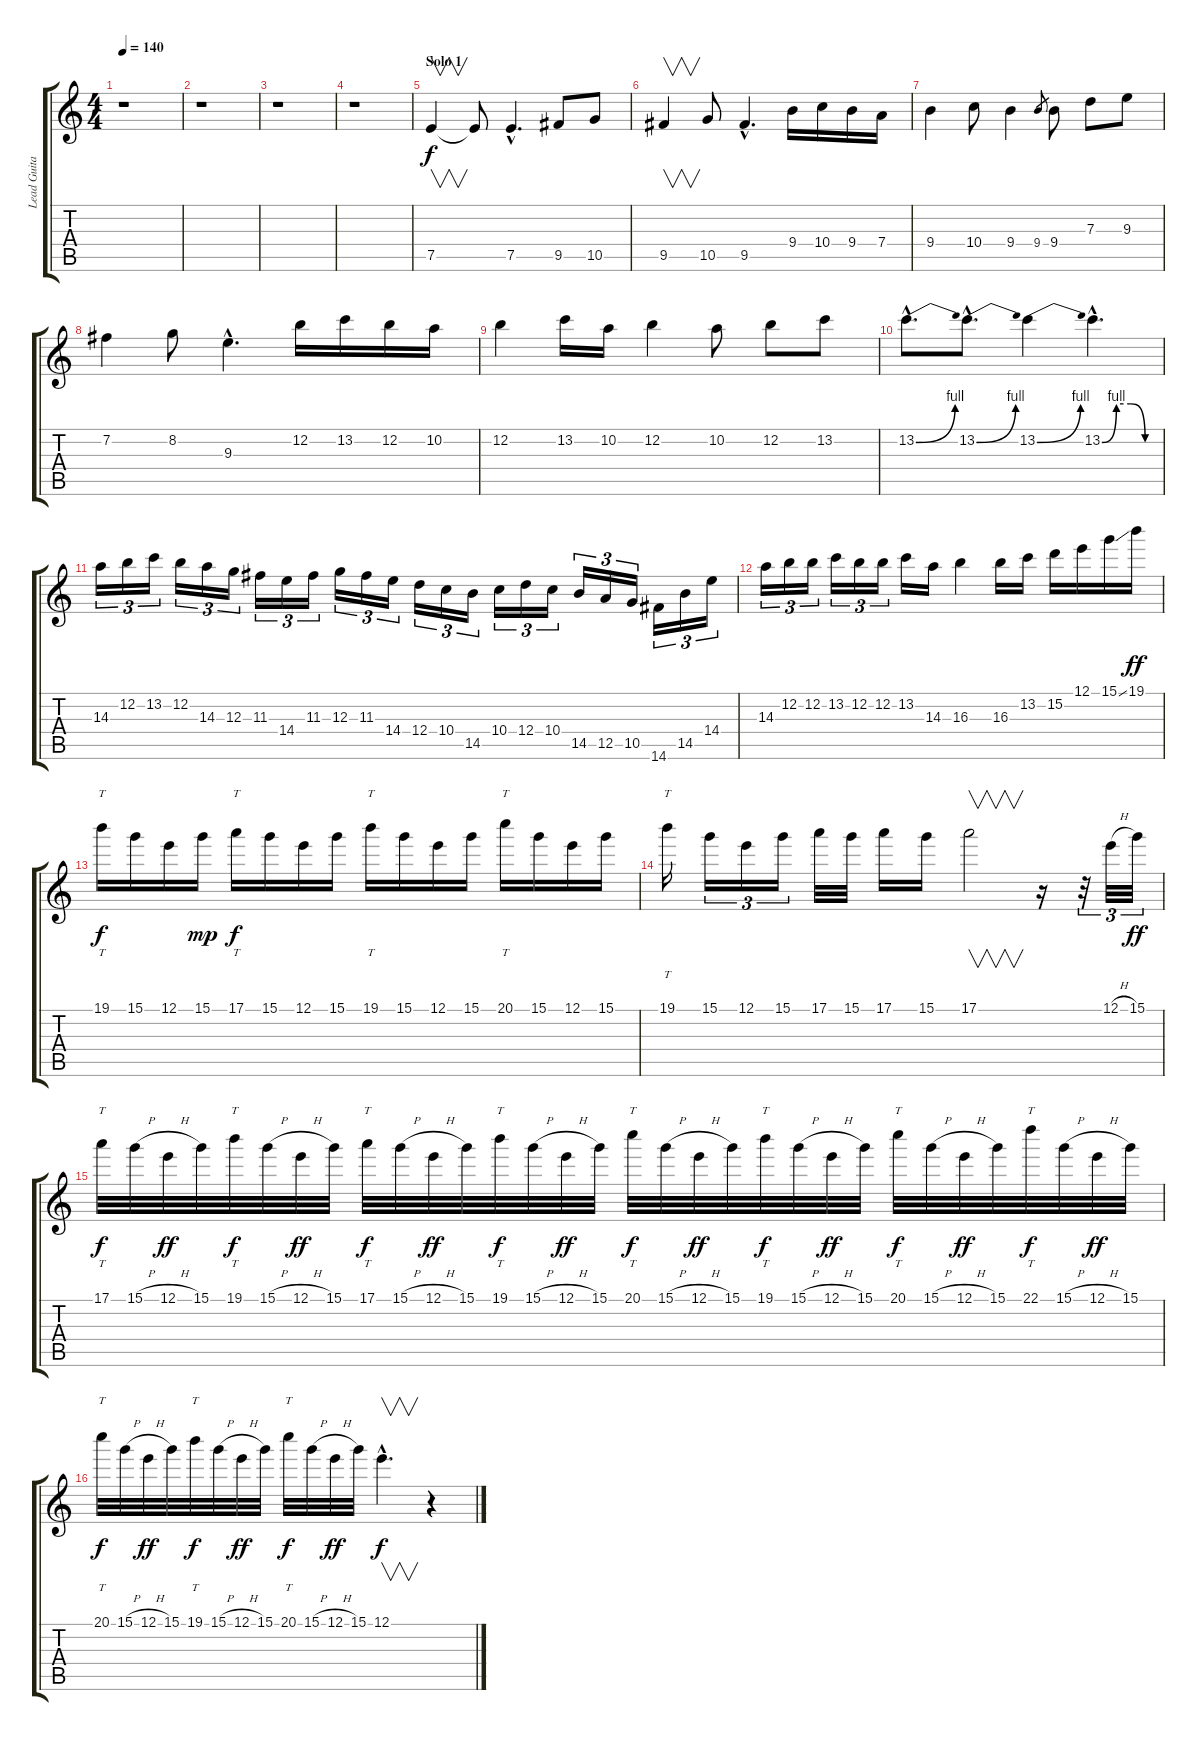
\track ("Lead Guitar (Bickers)" "Lead Guita") {instrument overdrivenguitar}
\staff {score tabs}
\tuning (E4 B3 G3 D3 A2 E2) {hide}
\ts (4 4)
\tempo 140
\clef g2
\ks c
r.1{dy f} |
r.1 |
r.1 |
r.1 |
\section ("" "Solo 1")
7.5.4{v} 7.5{t}.8 7.5{hac}.4{d} 9.5.8 10.5.8 |
9.5.4{v} 10.5.8 9.5{hac}.4{d} 9.4.16 10.4.16 9.4.16 7.4.16 |
9.4.4 10.4.8 9.4.4 9.4.8{gr} 9.4.8 7.3.8 9.3.8 |
7.2.4 8.2.8 9.3{hac}.4{d} 12.2.16 13.2.16 12.2.16 10.2.16 |
12.2.4 13.2.16 10.2.16 12.2.4 10.2.8 12.2.8 13.2.8 |
13.2{be (bend 0 0 60 4) hac}.8{d} 13.2{be (bend 0 0 60 4) hac}.8{d} 13.2{be (bend 0 0 60 4)}.4 13.2{be (custom 0 0 15 4 30 4 45 0 60 0) hac}.4{d} |
14.3.16{tu (3 2)} 12.2.16{tu (3 2)} 13.2.16{tu (3 2)} 12.2.16{tu (3 2)} 14.3.16{tu (3 2)} 12.3.16{tu (3 2)} 11.3.16{tu (3 2)} 14.4.16{tu (3 2)} 11.3.16{tu (3 2)} 12.3.16{tu (3 2)} 11.3.16{tu (3 2)} 14.4.16{tu (3 2)} 12.4.16{tu (3 2)} 10.4.16{tu (3 2)} 14.5.16{tu (3 2)} 10.4.16{tu (3 2)} 12.4.16{tu (3 2)} 10.4.16{tu (3 2)} 14.5.16{tu (3 2)} 12.5.16{tu (3 2)} 10.5.16{tu (3 2)} 14.6.16{tu (3 2)} 14.5.16{tu (3 2)} 14.4.16{tu (3 2)} |
14.3.16{tu (3 2)} 12.2.16{tu (3 2)} 12.2.16{tu (3 2)} 13.2.16{tu (3 2)} 12.2.16{tu (3 2)} 12.2.16{tu (3 2)} 13.2.16 14.3.16 16.3.4 16.3.16 13.2.16 15.2.16 12.1.16 15.1{ss}.16 19.1.16{dy ff} |
19.1.16{tt dy f} 15.1.16 12.1.16 15.1.16{dy mp} 17.1.16{tt dy f} 15.1.16 12.1.16 15.1.16 19.1.16{tt} 15.1.16 12.1.16 15.1.16 20.1.16{tt} 15.1.16 12.1.16 15.1.16 |
19.1.16{tt} 15.1.16{tu (3 2)} 12.1.16{tu (3 2)} 15.1.16{tu (3 2)} 17.1.32 15.1.32 17.1.16 15.1.16 17.1.2{v} r.16 r.32{tu (3 2)} 12.1{h}.32{tu (3 2)} 15.1.32{tu (3 2) dy ff} |
17.1.32{tt dy f} 15.1{h}.32 12.1{h}.32{dy ff} 15.1.32 19.1.32{tt dy f} 15.1{h}.32 12.1{h}.32{dy ff} 15.1.32 17.1.32{tt dy f} 15.1{h}.32 12.1{h}.32{dy ff} 15.1.32 19.1.32{tt dy f} 15.1{h}.32 12.1{h}.32{dy ff} 15.1.32 20.1.32{tt dy f} 15.1{h}.32 12.1{h}.32{dy ff} 15.1.32 19.1.32{tt dy f} 15.1{h}.32 12.1{h}.32{dy ff} 15.1.32 20.1.32{tt dy f} 15.1{h}.32 12.1{h}.32{dy ff} 15.1.32 22.1.32{tt dy f} 15.1{h}.32 12.1{h}.32{dy ff} 15.1.32 |
20.1.32{tt dy f} 15.1{h}.32 12.1{h}.32{dy ff} 15.1.32 19.1.32{tt dy f} 15.1{h}.32 12.1{h}.32{dy ff} 15.1.32 20.1.32{tt dy f} 15.1{h}.32 12.1{h}.32{dy ff} 15.1.32 12.1{hac}.4{v d dy f} r.4
